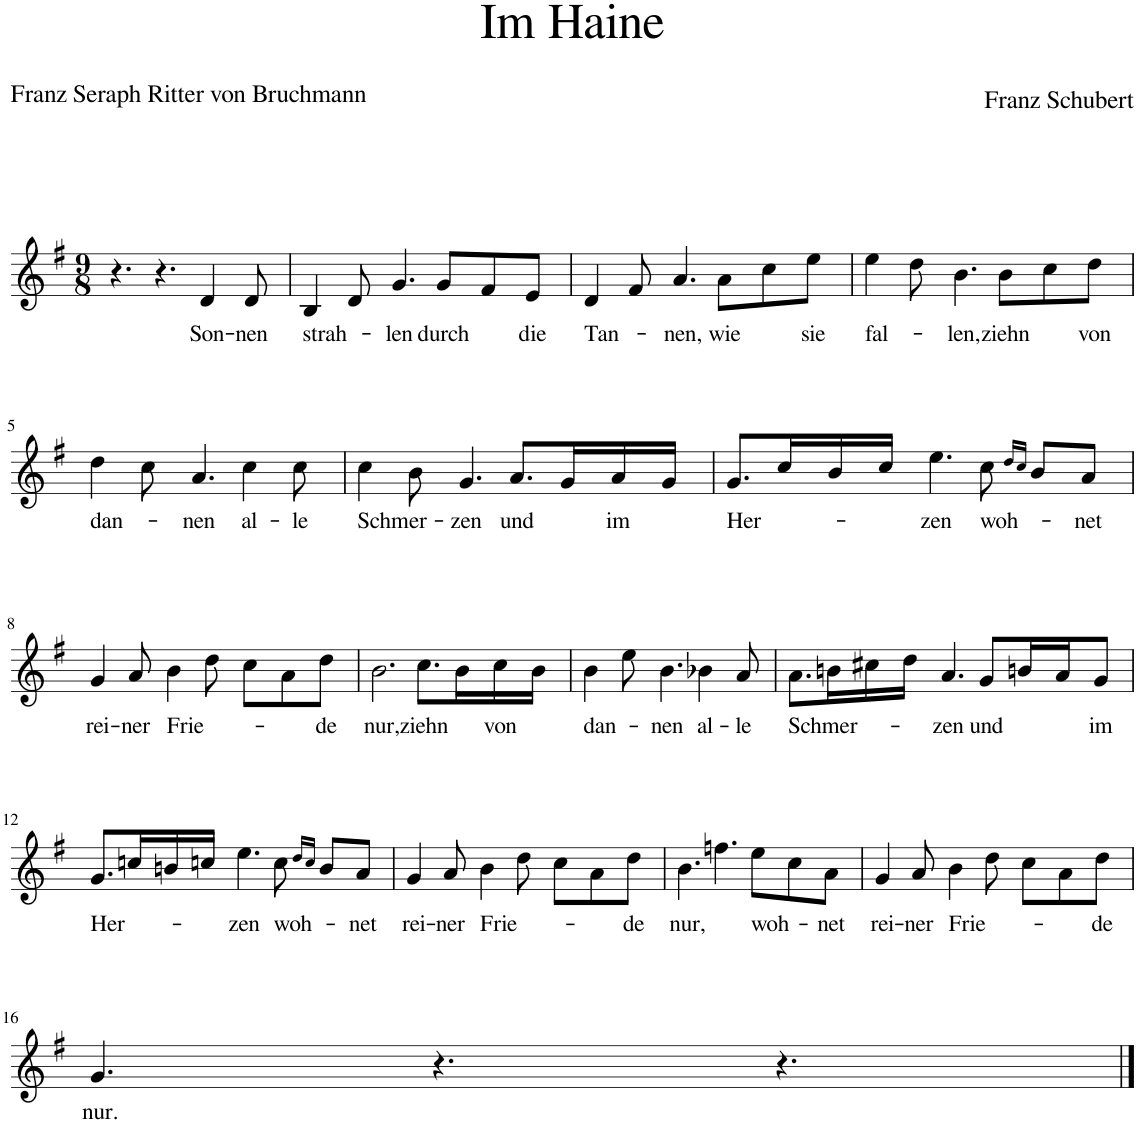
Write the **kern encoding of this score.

**kern	**text
*part1	*part1
*staff1	*staff1
*I"Piano	*
*I'Pno	*
*clefG2	*
*k[f#]	*
*M9/8	*
=1	=1
4.r	.
4.r	.
!	!LO:LY:b
4d/	Son-
!	!LO:LY:b
8d/	-nen
=2	=2
!	!LO:LY:b
4B/	strah-
8d/	.
!	!LO:LY:b
4.g/	-len
!	!LO:LY:b
8g/L	durch
8f#/	.
!	!LO:LY:b
8e/J	die
=3	=3
!	!LO:LY:b
4d/	Tan-
8f#/	.
!	!LO:LY:b
4.a/	-nen,
!	!LO:LY:b
8a\L	wie
8cc\	.
!	!LO:LY:b
8ee\J	sie
=4	=4
!	!LO:LY:b
4ee\	fal-
8dd\	.
!	!LO:LY:b
4.b\	-len,
!	!LO:LY:b
8b\L	ziehn
8cc\	.
!	!LO:LY:b
8dd\J	von
!!LO:LB:g=z
=5	=5
!	!LO:LY:b
4dd\	dan-
8cc\	.
!	!LO:LY:b
4.a/	-nen
!	!LO:LY:b
4cc\	al-
!	!LO:LY:b
8cc\	-le
=6	=6
!	!LO:LY:b
4cc\	Schmer-
8b\	.
!	!LO:LY:b
4.g/	-zen
!	!LO:LY:b
8.a/L	und
16g/L	.
!	!LO:LY:b
16a/	im
16g/JJ	.
=7	=7
!	!LO:LY:b
8.g/L	Her-
16cc/L	.
16b/	.
16cc/JJ	.
!	!LO:LY:b
4.ee\	-zen
!	!LO:LY:b
8cc\	woh-
16qdd/LL	.
16qcc/JJ	.
8b/L	.
!	!LO:LY:b
8a/J	-net
!!LO:LB:g=z
=8	=8
!	!LO:LY:b
4g/	rei-
!	!LO:LY:b
8a/	-ner
!	!LO:LY:b
4b\	Frie-
8dd\	.
8cc\L	.
8a\	.
!	!LO:LY:b
8dd\J	-de
=9	=9
!	!LO:LY:b
2.b\	nur,
!	!LO:LY:b
8.cc\L	ziehn
16b\L	.
!	!LO:LY:b
16cc\	von
16b\JJ	.
=10	=10
!	!LO:LY:b
4b\	dan-
8ee\	.
!	!LO:LY:b
4.b\	-nen
!	!LO:LY:b
4b-X\	al-
!	!LO:LY:b
8a/	-le
=11	=11
!	!LO:LY:b
8.a\L	Schmer-
16bn\L	.
16cc#X\	.
16dd\JJ	.
!	!LO:LY:b
4.a/	-zen
!	!LO:LY:b
8g/L	und
16bn/L	.
16a/J	.
!	!LO:LY:b
8g/J	im
!!LO:LB:g=z
=12	=12
!	!LO:LY:b
8.g/L	Her-
16ccn/L	.
16bn/	.
16ccn/JJ	.
!	!LO:LY:b
4.ee\	-zen
!	!LO:LY:b
8cc\	woh-
16qdd/LL	.
16qcc/JJ	.
8b/L	.
!	!LO:LY:b
8a/J	-net
=13	=13
!	!LO:LY:b
4g/	rei-
!	!LO:LY:b
8a/	-ner
!	!LO:LY:b
4b\	Frie-
8dd\	.
8cc\L	.
8a\	.
!	!LO:LY:b
8dd\J	-de
=14	=14
!	!LO:LY:b
4.b\	nur,
4.ffn\	.
!	!LO:LY:b
8ee\L	woh-
8cc\	.
!	!LO:LY:b
8a\J	-net
=15	=15
!	!LO:LY:b
4g/	rei-
!	!LO:LY:b
8a/	-ner
!	!LO:LY:b
4b\	Frie-
8dd\	.
8cc\L	.
8a\	.
!	!LO:LY:b
8dd\J	-de
!!LO:LB:g=z
=16	=16
!	!LO:LY:b
4.g/	nur.
4.r	.
4.r	.
==	==
*-	*-
